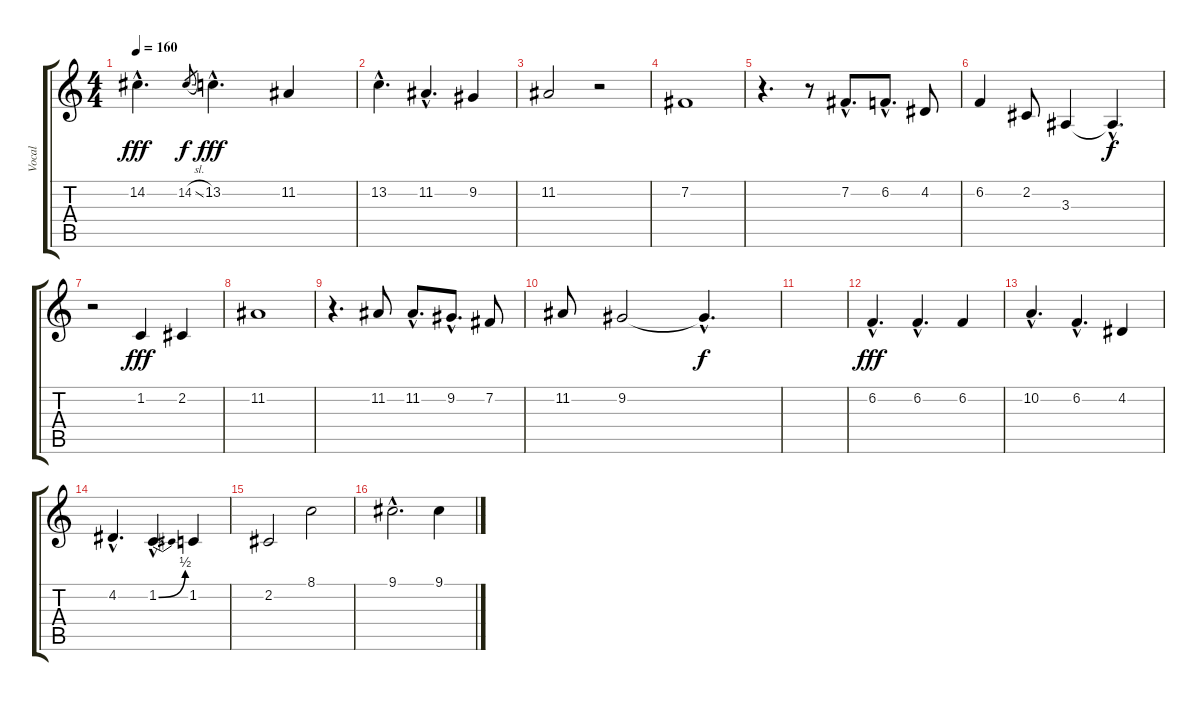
\track ("Vocal" "Vocal") {instrument lead5charang}
\staff {score tabs}
\tuning (E4 B3 G3 D3 A2 E2) {hide}
\ts (4 4)
\tempo 160
\clef g2
\ks c
14.2{hac}.4{d dy fff} 14.2{sl}.8{gr dy f} 13.2{hac}.4{d dy fff} 11.2.4 |
13.2{hac}.4{d} 11.2{hac}.4{d} 9.2.4 |
11.2.2 r.2 |
7.2.1 |
r.4{d} r.8 7.2{hac}.8{d} 6.2{hac}.8{d} 4.2.8 |
6.2.4 2.2.8 3.3.4 3.3{hac t}.4{d dy f} |
r.2 1.2.4{dy fff} 2.2.4 |
11.2.1 |
r.4{d} 11.2.8 11.2{hac}.8{d} 9.2{hac}.8{d} 7.2.8 |
11.2.8 9.2.2 9.2{hac t}.4{d dy f} |
|
6.2{hac}.4{d dy fff} 6.2{hac}.4{d} 6.2.4 |
10.2{hac}.4{d} 6.2{hac}.4{d} 4.2.4 |
4.2{hac}.4{d} 1.2{be (bend 0 0 60 2) hac}.4{d} 1.2.4 |
2.2.2 8.1.2 |
9.1{hac}.2{d} 9.1.4
